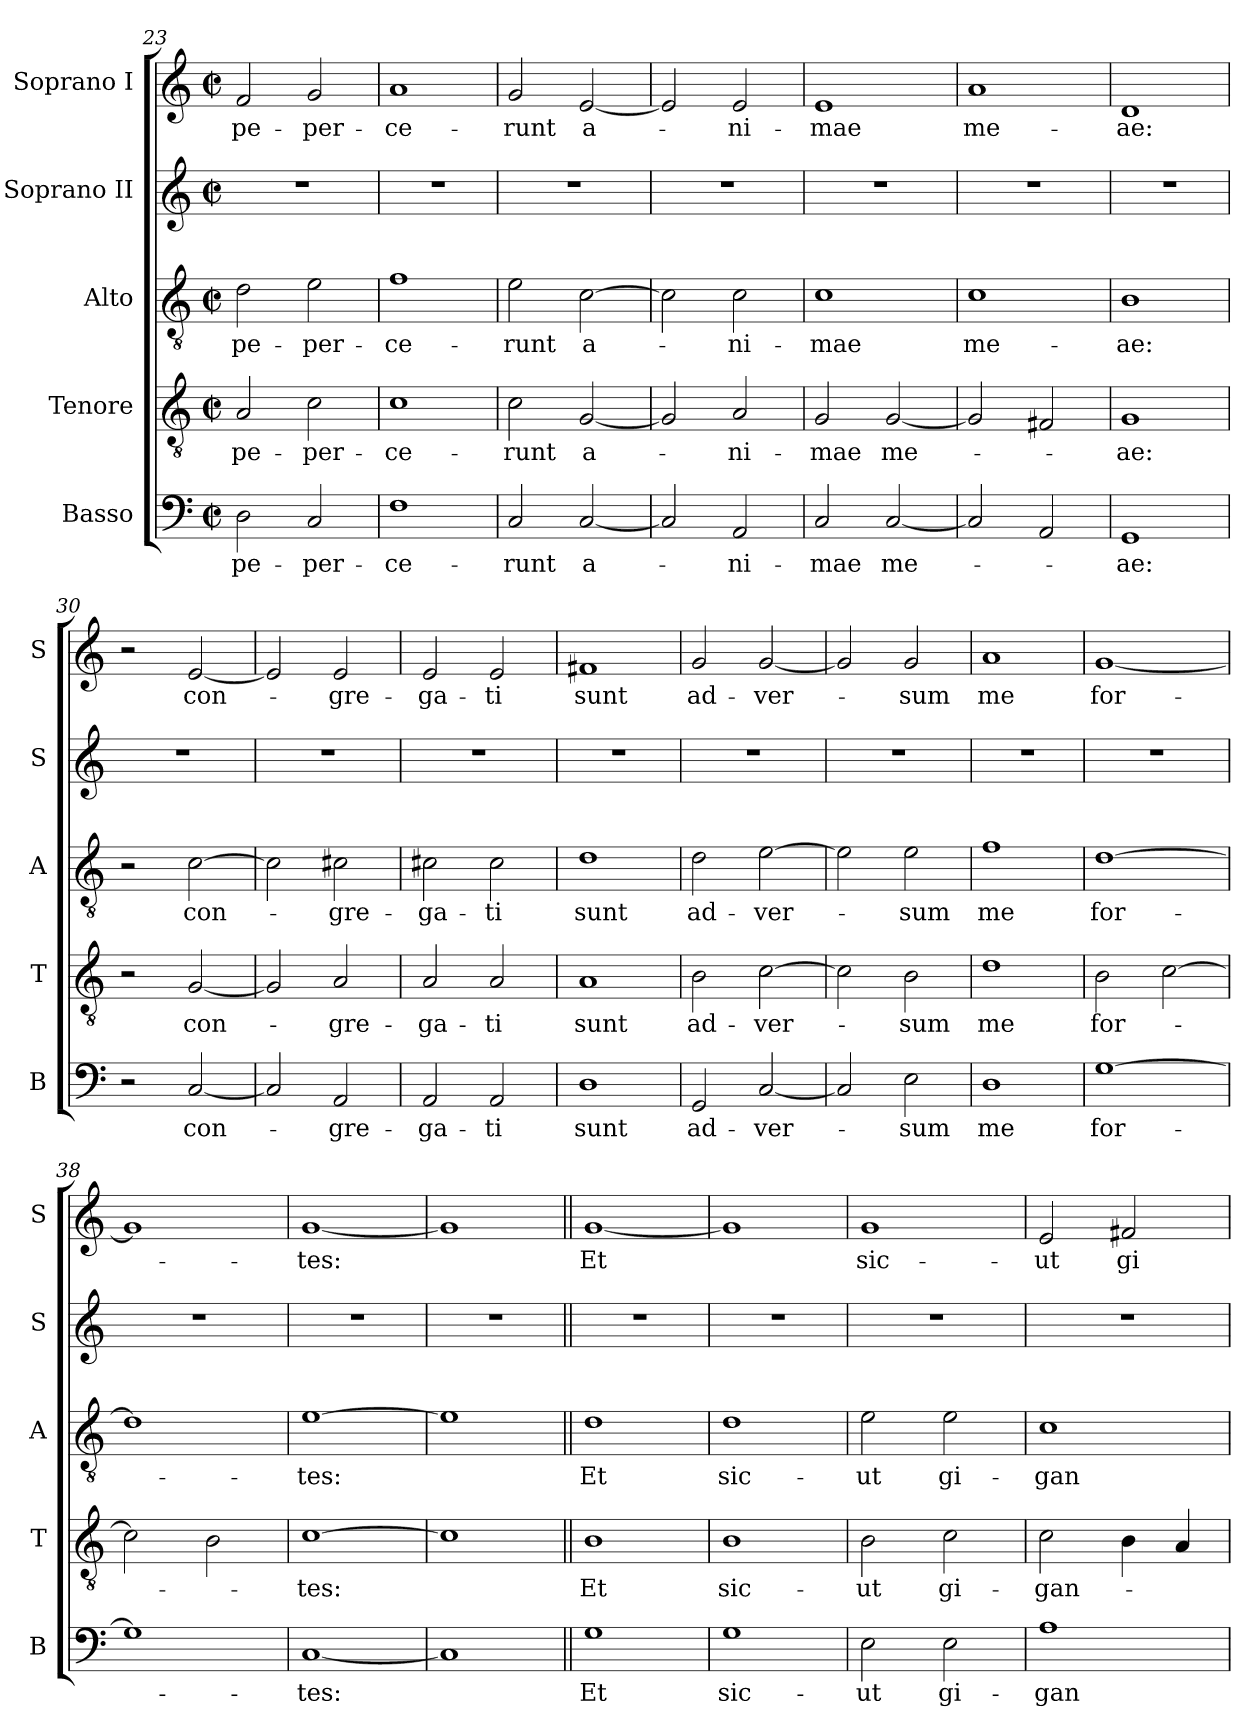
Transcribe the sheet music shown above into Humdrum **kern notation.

**kern	**text	**kern	**text	**kern	**text	**kern	**kern	**text
*part5	*part5	*part4	*part4	*part3	*part3	*part2	*part1	*part1
*staff5	*staff5	*staff4	*staff4	*staff3	*staff3	*staff2	*staff1	*staff1
*I"Basso	*	*I"Tenore	*	*I"Alto	*	*I"Soprano II	*I"Soprano I	*
*I'B	*	*I'T	*	*I'A	*	*I'S	*I'S	*
*clefF4	*	*clefGv2	*	*clefGv2	*	*clefG2	*clefG2	*
*k[]	*	*k[]	*	*k[]	*	*k[]	*k[]	*
*M2/2	*	*M2/2	*	*M2/2	*	*M2/2	*M2/2	*
*met(c|)	*	*met(c|)	*	*met(c|)	*	*met(c|)	*met(c|)	*
=23	=23	=23	=23	=23	=23	=23	=23	=23
2D\	pe-	2A/	pe-	2d\	pe-	1r	2f/	pe-
2C/	-per-	2c\	-per-	2e\	-per-	.	2g/	-per-
=24	=24	=24	=24	=24	=24	=24	=24	=24
1F	-ce-	1c	-ce-	1f	-ce-	1r	1a	-ce-
=25	=25	=25	=25	=25	=25	=25	=25	=25
2C/	-runt	2c\	-runt	2e\	-runt	1r	2g/	-runt
[2C/	a-	[2G/	a-	[2c\	a-	.	[2e/	a-
=26	=26	=26	=26	=26	=26	=26	=26	=26
2C/]	.	2G/]	.	2c\]	.	1r	2e/]	.
2AA/	-ni-	2A/	-ni-	2c\	-ni-	.	2e/	-ni-
=27	=27	=27	=27	=27	=27	=27	=27	=27
2C/	-mae	2G/	-mae	1c	-mae	1r	1e	-mae
[2C/	me-	[2G/	me-	.	.	.	.	.
=28	=28	=28	=28	=28	=28	=28	=28	=28
2C/]	.	2G/]	.	1c	me-	1r	1a	me-
2AA/	.	2F#X/	.	.	.	.	.	.
=29	=29	=29	=29	=29	=29	=29	=29	=29
1GG	-ae:	1G	-ae:	1B	-ae:	1r	1d	-ae:
=30	=30	=30	=30	=30	=30	=30	=30	=30
2r	.	2r	.	2r	.	1r	2r	.
[2C/	con-	[2G/	con-	[2c\	con-	.	[2e/	con-
=31	=31	=31	=31	=31	=31	=31	=31	=31
2C/]	.	2G/]	.	2c\]	.	1r	2e/]	.
2AA/	-gre-	2A/	-gre-	2c#X\	-gre-	.	2e/	-gre-
=32	=32	=32	=32	=32	=32	=32	=32	=32
2AA/	-ga-	2A/	-ga-	2c#X\	-ga-	1r	2e/	-ga-
2AA/	-ti	2A/	-ti	2c#\	-ti	.	2e/	-ti
=33	=33	=33	=33	=33	=33	=33	=33	=33
1D	sunt	1A	sunt	1d	sunt	1r	1f#X	sunt
=34	=34	=34	=34	=34	=34	=34	=34	=34
2GG/	ad-	2B\	ad-	2d\	ad-	1r	2g/	ad-
[2C/	-ver-	[2c\	-ver-	[2e\	-ver-	.	[2g/	-ver-
=35	=35	=35	=35	=35	=35	=35	=35	=35
2C/]	.	2c\]	.	2e\]	.	1r	2g/]	.
2E\	-sum	2B\	-sum	2e\	-sum	.	2g/	-sum
=36	=36	=36	=36	=36	=36	=36	=36	=36
1D	me	1d	me	1f	me	1r	1a	me
=37	=37	=37	=37	=37	=37	=37	=37	=37
[1G	for-	2B\	for-	[1d	for-	1r	[1g	for-
.	.	[2c\	.	.	.	.	.	.
=38	=38	=38	=38	=38	=38	=38	=38	=38
1G]	.	2c\]	.	1d]	.	1r	1g]	.
.	.	2B\	.	.	.	.	.	.
=39	=39	=39	=39	=39	=39	=39	=39	=39
[1C	-tes:	[1c	-tes:	[1e	-tes:	1r	[1g	-tes:
=40	=40	=40	=40	=40	=40	=40	=40	=40
1C]	.	1c]	.	1e]	.	1r	1g]	.
=41||	=41||	=41||	=41||	=41||	=41||	=41||	=41||	=41||
1G	Et	1B	Et	1d	Et	1r	[1g	Et
=42	=42	=42	=42	=42	=42	=42	=42	=42
1G	sic-	1B	sic-	1d	sic-	1r	1g]	.
=43	=43	=43	=43	=43	=43	=43	=43	=43
2E\	-ut	2B\	-ut	2e\	-ut	1r	1g	sic-
2E\	gi-	2c\	gi-	2e\	gi-	.	.	.
=44	=44	=44	=44	=44	=44	=44	=44	=44
1A	-gan-	2c\	-gan-	1c	-gan-	1r	2e/	-ut
.	.	4B\	.	.	.	.	2f#X/	gi-
.	.	4A/	.	.	.	.	.	.
=	=	=	=	=	=	=	=	=
*-	*-	*-	*-	*-	*-	*-	*-	*-
